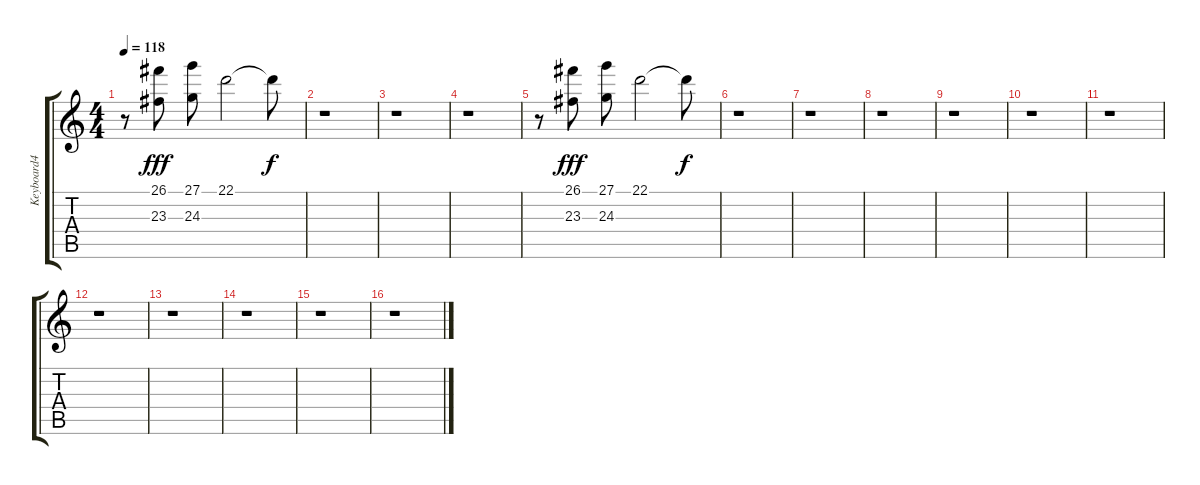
\track ("Keyboard4" "Keyboard4") {instrument harpsichord}
\staff {score tabs}
\tuning (E4 B3 G3 D3 A2 E2) {hide}
\ts (4 4)
\tempo 118
\clef g2
\ks c
r.8{dy f} (26.1 23.3).8{dy fff} (27.1 24.3).8 22.1.2 22.1{t}.8{dy f} |
r.1 |
r.1 |
r.1 |
r.8 (26.1 23.3).8{dy fff} (27.1 24.3).8 22.1.2 22.1{t}.8{dy f} |
r.1 |
r.1 |
r.1 |
r.1 |
r.1 |
r.1 |
r.1 |
r.1 |
r.1 |
r.1 |
r.1
